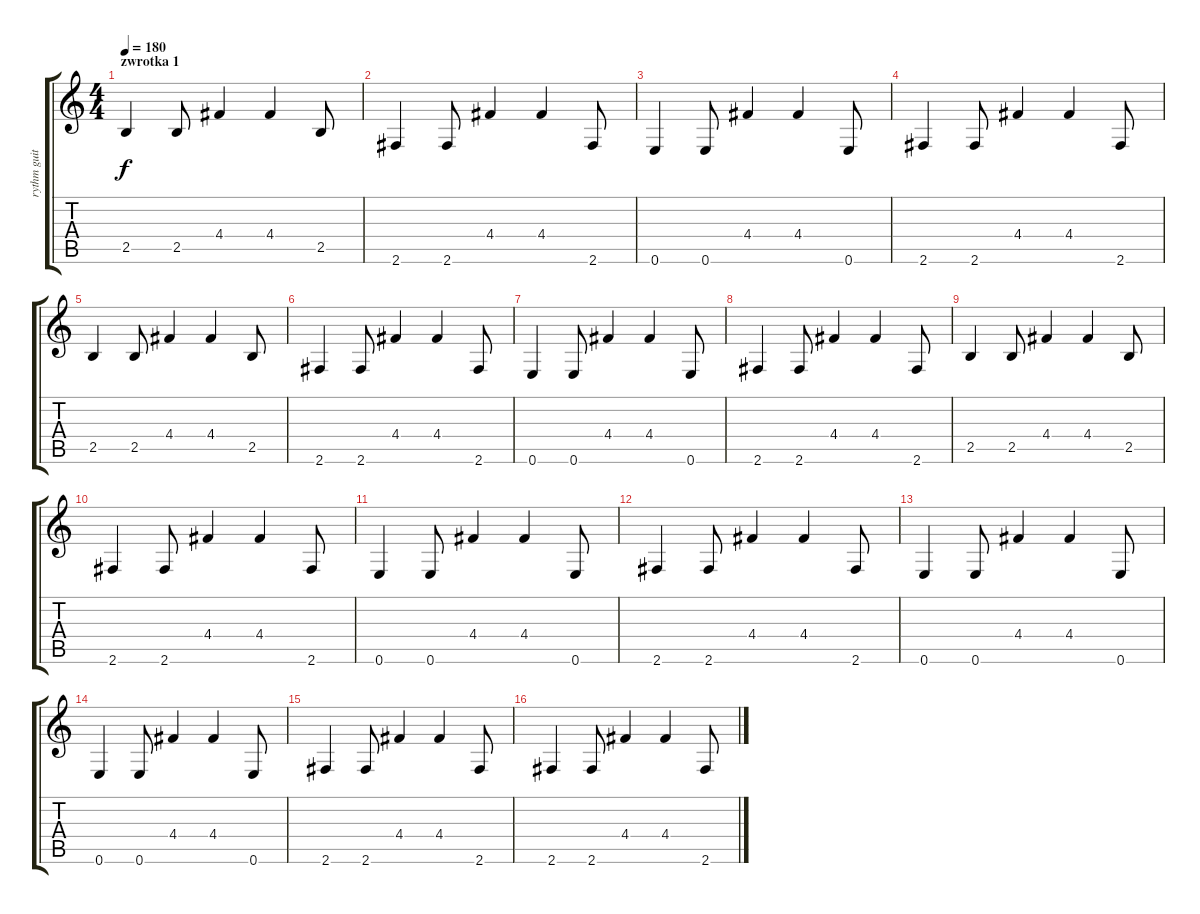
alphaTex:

\track ("rythm guitar" "rythm guit") {instrument overdrivenguitar}
\staff {score tabs}
\tuning (E4 B3 G3 D3 A2 E2) {hide}
\ts (4 4)
\section ("" "zwrotka 1")
\tempo 180
\clef g2
\ks c
2.5.4{dy f instrument electricguitarclean} 2.5.8 4.4.4 4.4.4 2.5.8 |
2.6.4 2.6.8 4.4.4 4.4.4 2.6.8 |
0.6.4 0.6.8 4.4.4 4.4.4 0.6.8 |
2.6.4 2.6.8 4.4.4 4.4.4 2.6.8 |
2.5.4{instrument electricguitarclean} 2.5.8 4.4.4 4.4.4 2.5.8 |
2.6.4 2.6.8 4.4.4 4.4.4 2.6.8 |
0.6.4 0.6.8 4.4.4 4.4.4 0.6.8 |
2.6.4 2.6.8 4.4.4 4.4.4 2.6.8 |
2.5.4{instrument electricguitarclean} 2.5.8 4.4.4 4.4.4 2.5.8 |
2.6.4 2.6.8 4.4.4 4.4.4 2.6.8 |
0.6.4 0.6.8 4.4.4 4.4.4 0.6.8 |
2.6.4 2.6.8 4.4.4 4.4.4 2.6.8 |
0.6.4 0.6.8 4.4.4 4.4.4 0.6.8 |
0.6.4 0.6.8 4.4.4 4.4.4 0.6.8 |
2.6.4 2.6.8 4.4.4 4.4.4 2.6.8 |
2.6.4 2.6.8 4.4.4 4.4.4 2.6.8
